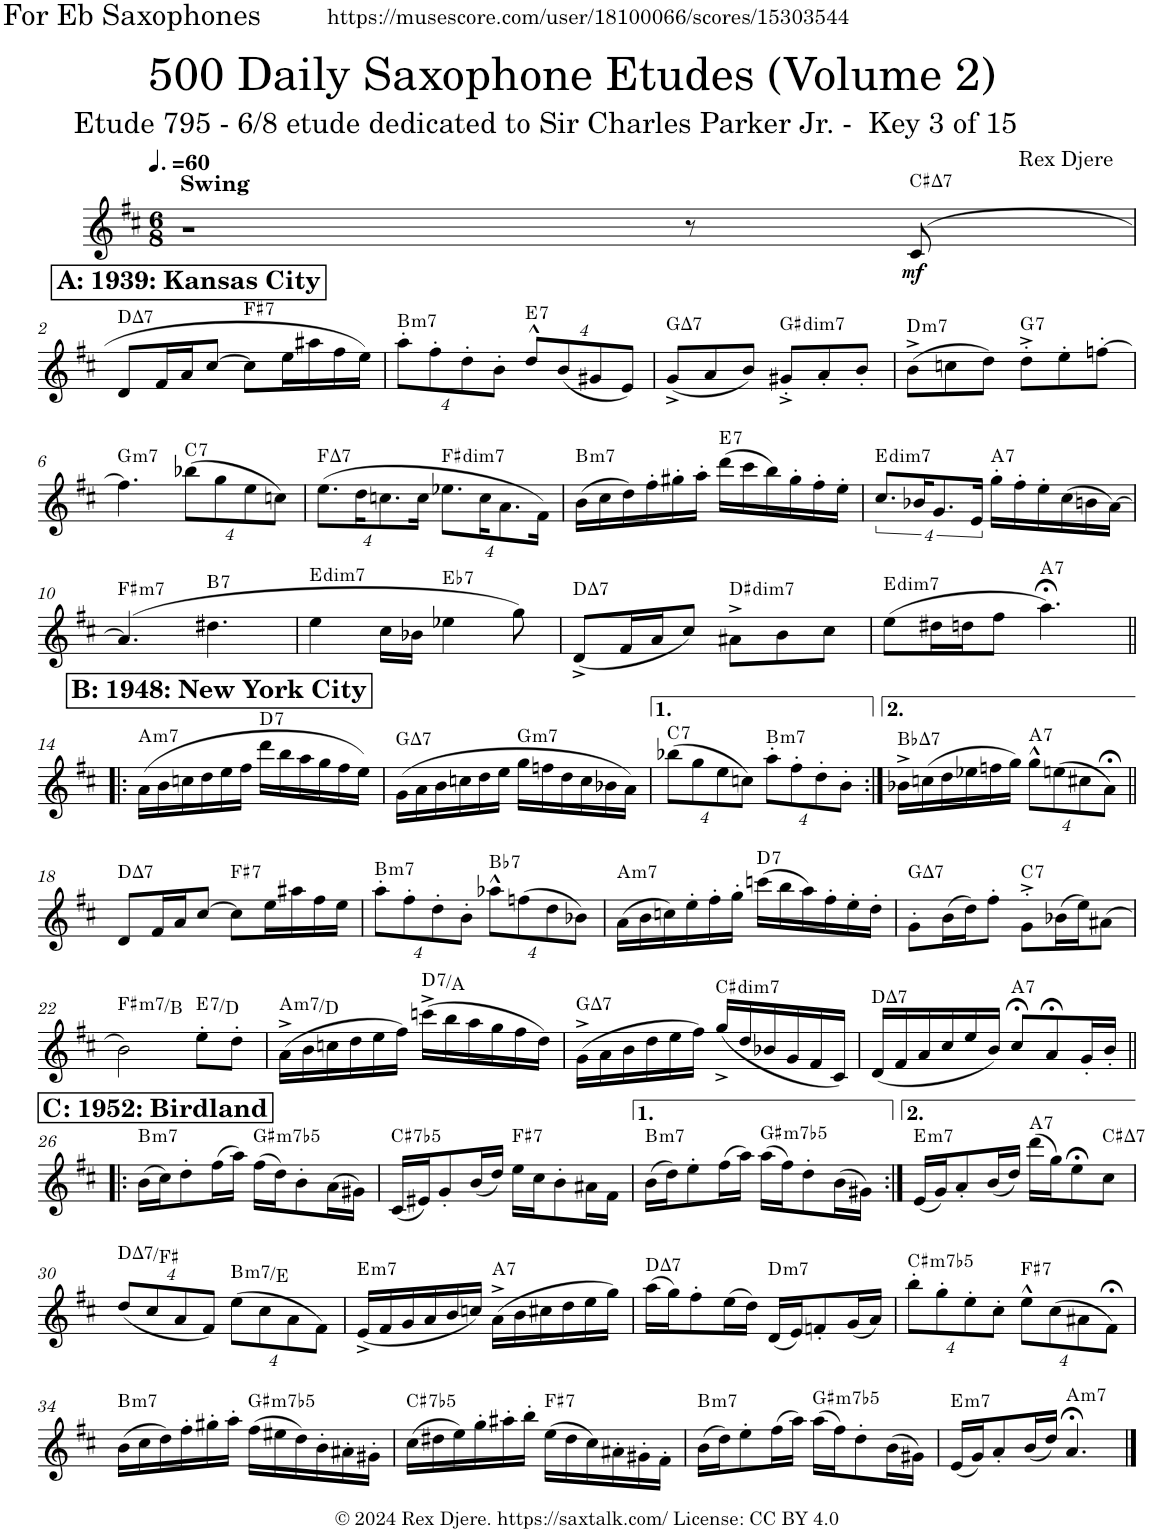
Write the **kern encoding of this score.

**kern	**dynam	**harte
*part1	*part1	*part1
*staff1	*staff1	*
*I"Alto Saxophone	*	*
*I'A. Sax.	*	*
*clefG2	*	*
*Trd5c9	*	*
*k[f#c#]	*	*
*M6/8	*	*
*MM90	*	*
=1	=1	=1
!LO:TX:a:B:t=Swing	!	!
2ra	.	.
8r	.	.
!	!LO:DY:b	!LO:H:kt=7
(8c#/	mf	C#:maj7
!!LO:LB:g=z
!!LO:REH:place=s1:a:B:cj:fs=14:t=A&colon; 1939&colon; Kansas City
=2	=2	=2
!	!	!LO:H:kt=7
8d/L	.	D:maj7
16f#/L	.	.
16a/J	.	.
[8cc#/J	.	.
!	!	!LO:H:kt=7
8cc#\L]	.	F#:7
16ee\L	.	.
16aa#X\	.	.
16ff#\	.	.
16ee\JJ)	.	.
=3	=3	=3
*Xbrackettup	*	*
!	!	!LO:H:kt=m7
32%3aa'\L	.	B:min7
32%3ff#'\	.	.
32%3dd'\	.	.
32%3b'\J	.	.
!	!	!LO:H:kt=7
32%3dd^^/L	.	E:7
(32%3b/	.	.
32%3g#X/	.	.
32%3e/J)	.	.
=4	=4	=4
!	!	!LO:H:kt=7
(8g^/L	.	G:maj7
8a/	.	.
8b/J)	.	.
!	!	!LO:H:kt=dim7
8g#X'^/L	.	G#:dim7
8a'/	.	.
8b'/J	.	.
=5	=5	=5
!	!	!LO:H:kt=m7
(8b^\L	.	D:min7
8ccn\	.	.
8dd\J)	.	.
!	!	!LO:H:kt=7
8dd'^\L	.	G:7
8ee'\	.	.
[8ffn'\J	.	.
!!LO:LB:g=z
=6	=6	=6
!	!	!LO:H:kt=m7
4.ff\]	.	G:min7
!	!	!LO:H:kt=7
(32%3bb-X\L	.	C:7
32%3gg\	.	.
32%3ee\	.	.
32%3ccn\J)	.	.
=7	=7	=7
!	!	!LO:H:kt=7
(32%3.ee\L	.	F:maj7
64%3dd\K	.	.
32%3.ccn\	.	.
64%3cc\Jk	.	.
!	!	!LO:H:kt=dim7
32%3.ee-X\L	.	F#:dim7
64%3cc\K	.	.
32%3.a\	.	.
64%3f#\Jk)	.	.
=8	=8	=8
!	!	!LO:H:kt=m7
(16b\LL	.	B:min7
16cc#\	.	.
16dd\)	.	.
16ff#'\	.	.
16gg#X'\	.	.
16aa'\JJ	.	.
!	!	!LO:H:kt=7
(16ddd\LL	.	E:7
16ccc#\	.	.
16bb\)	.	.
16gg#'\	.	.
16ff#'\	.	.
16ee'\JJ	.	.
=9	=9	=9
*brackettup	*	*
!	!	!LO:H:kt=dim7
32%3.cc#/L	.	E:dim7
64%3b-X/K	.	.
32%3.g/	.	.
64%3e/Jk	.	.
!	!	!LO:H:kt=7
16gg'\LL	.	A:7
16ff#'\	.	.
16ee'\	.	.
(16cc#\	.	.
16bn\	.	.
[16a\JJ)	.	.
!!LO:LB:g=z
=10	=10	=10
!	!	!LO:H:kt=m7
(4.a/]	.	F#:min7
!	!	!LO:H:kt=7
4.dd#X\	.	B:7
=11	=11	=11
!	!	!LO:H:kt=dim7
4ee\	.	E:dim7
16cc#\LL	.	.
16b-X\JJ	.	.
!	!	!LO:H:kt=7
4ee-X\	.	Eb:7
8gg\)	.	.
=12	=12	=12
!	!	!LO:H:kt=7
(8d^/L	.	D:maj7
16f#/L	.	.
16a/J	.	.
8cc#/J)	.	.
!	!	!LO:H:kt=dim7
8a#X^\L	.	D#:dim7
8b\	.	.
8cc#\J	.	.
=13	=13	=13
!	!	!LO:H:kt=dim7
(8ee\L	.	E:dim7
16dd#X\L	.	.
16ddn\J	.	.
8ff#\J	.	.
!	!	!LO:H:kt=7
4.aa;<\)	.	A:7
!!LO:LB:g=z
!!LO:REH:place=s1:a:B:cj:fs=14:t=B&colon; 1948&colon; New York City
=14!|:	=14!|:	=14!|:
!	!	!LO:H:kt=m7
(16a\LL	.	A:min7
16b\	.	.
16ccn\	.	.
16dd\	.	.
16ee\	.	.
16ff#\JJ	.	.
!	!	!LO:H:kt=7
16ddd\LL	.	D:7
16bb\	.	.
16aa\	.	.
16gg\	.	.
16ff#\	.	.
16ee\JJ)	.	.
=15	=15	=15
!	!	!LO:H:kt=7
(16g\LL	.	G:maj7
16a\	.	.
16b\	.	.
16ccn\	.	.
16dd\	.	.
16ee\JJ	.	.
!	!	!LO:H:kt=m7
16gg\LL	.	G:min7
16ffn\	.	.
16dd\	.	.
16cc\	.	.
16b-X\	.	.
16a\JJ)	.	.
=16	=16	=16
*Xbrackettup	*	*
!	!	!LO:H:kt=7
(32%3bb-X\L	.	C:7
32%3gg\	.	.
32%3ee\	.	.
32%3ccn\J)	.	.
!	!	!LO:H:kt=m7
32%3aa'\L	.	B:min7
32%3ff#'\	.	.
32%3dd'\	.	.
32%3b'\J	.	.
=17:|!	=17:|!	=17:|!
!	!	!LO:H:kt=7
16b-X^\LL	.	Bb:maj7
(16ccn\	.	.
16dd\	.	.
16ee-X\	.	.
16ffn\	.	.
16gg\JJ)	.	.
!	!	!LO:H:kt=7
32%3gg^^\L	.	A:7
(32%3een\	.	.
32%3cc#X\	.	.
32%3a;<\J)	.	.
!!LO:LB:g=z
=18||	=18||	=18||
!	!	!LO:H:kt=7
8d/L	.	D:maj7
16f#/L	.	.
16a/J	.	.
[8cc#/J	.	.
!	!	!LO:H:kt=7
8cc#\L]	.	F#:7
16ee\L	.	.
16aa#X\	.	.
16ff#\	.	.
16ee\JJ	.	.
=19	=19	=19
!	!	!LO:H:kt=m7
32%3aa'\L	.	B:min7
32%3ff#'\	.	.
32%3dd'\	.	.
32%3b'\J	.	.
!	!	!LO:H:kt=7
32%3aa-X^^\L	.	Bb:7
(32%3ffn\	.	.
32%3dd\	.	.
32%3b-X\J)	.	.
=20	=20	=20
!	!	!LO:H:kt=m7
(16a\LL	.	A:min7
16b\	.	.
16ccn\)	.	.
16ee'\	.	.
16ff#'\	.	.
16gg'\JJ	.	.
!	!	!LO:H:kt=7
(16cccn\LL	.	D:7
16bb\	.	.
16aa\)	.	.
16ff#'\	.	.
16ee'\	.	.
16dd'\JJ	.	.
=21	=21	=21
!	!	!LO:H:kt=7
8g'\L	.	G:maj7
(16b\L	.	.
16dd\J)	.	.
8ff#'\J	.	.
!	!	!LO:H:kt=7
8g^'\L	.	C:7
(16b-X\L	.	.
16ee\J)	.	.
(8a#X\J	.	.
!!LO:LB:g=z
=22	=22	=22
!	!	!LO:H:kt=m7
2b\)	.	F#:min7/4
!	!	!LO:H:kt=7
8ee'\L	.	E:7/b7
8dd'\J	.	.
=23	=23	=23
!	!	!LO:H:kt=m7
(16a^\LL	.	A:min7/4
16b\	.	.
16ccn\	.	.
16dd\	.	.
16ee\	.	.
16ff#\JJ)	.	.
!	!	!LO:H:kt=7
(16cccn^\LL	.	D:7/5
16bb\	.	.
16aa\	.	.
16gg\	.	.
16ff#\	.	.
16dd\JJ)	.	.
=24	=24	=24
!	!	!LO:H:kt=7
(16g^\LL	.	G:maj7
16a\	.	.
16b\	.	.
16dd\	.	.
16ee\	.	.
16ff#\JJ)	.	.
!	!	!LO:H:kt=dim7
(16gg^/LL	.	C#:dim7
16dd/	.	.
16b-X/	.	.
16g/	.	.
16f#/	.	.
16c#/JJ)	.	.
=25	=25	=25
!	!	!LO:H:kt=7
(16d/LL	.	D:maj7
16f#/	.	.
16a/	.	.
16cc#/	.	.
16ee/	.	.
16b/JJ)	.	.
!	!	!LO:H:kt=7
8cc#;</L	.	A:7
8a;</	.	.
16g'/L	.	.
16b'/JJ	.	.
!!LO:LB:g=z
!!LO:REH:place=s1:a:B:cj:fs=14:t=C&colon; 1952&colon; Birdland
=26!|:	=26!|:	=26!|:
!	!	!LO:H:kt=m7
(16b\LL	.	B:min7
16cc#\J)	.	.
8dd'\	.	.
(16ff#\L	.	.
16aa\JJ)	.	.
!	!	!LO:H:kt=m7b5
(16ff#\LL	.	G#:hdim7
16dd\J)	.	.
8b'\	.	.
(16a\L	.	.
16g#X\JJ)	.	.
=27	=27	=27
!	!	!LO:H:kt=7
(16c#/LL	.	C#:(3,b5,b7)
16e#X/J)	.	.
8g'/	.	.
(16b/L	.	.
16dd/JJ)	.	.
!	!	!LO:H:kt=7
16ee\LL	.	F#:7
16cc#\J	.	.
8b'\	.	.
16a#X\L	.	.
16f#\JJ	.	.
=28	=28	=28
!	!	!LO:H:kt=m7
(16b\LL	.	B:min7
16dd\J)	.	.
8ee'\	.	.
(16ff#\L	.	.
16aa\JJ)	.	.
!	!	!LO:H:kt=m7b5
(16aa\LL	.	G#:hdim7
16ff#\J)	.	.
8dd'\	.	.
(16b\L	.	.
16g#X\JJ)	.	.
=29:|!	=29:|!	=29:|!
!	!	!LO:H:kt=m7
(16e/LL	.	E:min7
16g/J)	.	.
8a'/	.	.
(16b/L	.	.
16dd/JJ)	.	.
!	!	!LO:H:kt=7
(16ddd\LL	.	A:7
16gg\J)	.	.
8ee;<\	.	.
!	!	!LO:H:kt=7
8cc#\J	.	C#:maj7
!!LO:LB:g=z
=30	=30	=30
!	!	!LO:H:kt=7
(32%3dd/L	.	D:maj7/3
32%3cc#/	.	.
32%3a/	.	.
32%3f#/J)	.	.
!	!	!LO:H:kt=m7
(32%3ee\L	.	B:min7/4
32%3cc#\	.	.
32%3a\	.	.
32%3f#\J)	.	.
=31	=31	=31
!	!	!LO:H:kt=m7
(16e^/LL	.	E:min7
16f#/	.	.
16g/	.	.
16a/	.	.
16b/	.	.
16ccn/JJ)	.	.
!	!	!LO:H:kt=7
(16a^\LL	.	A:7
16b\	.	.
16cc#X\	.	.
16dd\	.	.
16ee\	.	.
16gg\JJ)	.	.
=32	=32	=32
!	!	!LO:H:kt=7
(16aa\LL	.	D:maj7
16gg\J)	.	.
8ff#'\	.	.
(16ee\L	.	.
16dd\JJ)	.	.
!	!	!LO:H:kt=m7
(16d/LL	.	D:min7
16e/J)	.	.
8fn'/	.	.
(16g/L	.	.
16a/JJ)	.	.
=33	=33	=33
!	!	!LO:H:kt=m7b5
32%3bb'\L	.	C#:hdim7
32%3gg'\	.	.
32%3ee'\	.	.
32%3cc#'\J	.	.
!	!	!LO:H:kt=7
32%3ee^^\L	.	F#:7
(32%3cc#\	.	.
32%3a#X\	.	.
32%3f#;<\J)	.	.
!!LO:LB:g=z
=34	=34	=34
!	!	!LO:H:kt=m7
(16b\LL	.	B:min7
16cc#\	.	.
16dd\)	.	.
16ff#'\	.	.
16gg#X'\	.	.
16aa'\JJ	.	.
!	!	!LO:H:kt=m7b5
(16ff#\LL	.	G#:hdim7
16ee#X\	.	.
16dd\)	.	.
16b'\	.	.
16a#X'\	.	.
16g#X'\JJ	.	.
=35	=35	=35
!	!	!LO:H:kt=7
(16cc#\LL	.	C#:(3,b5,b7)
16dd#X\	.	.
16ee\)	.	.
16gg'\	.	.
16aa#X'\	.	.
16bb'\JJ	.	.
!	!	!LO:H:kt=7
(16ee\LL	.	F#:7
16dd#\	.	.
16cc#\)	.	.
16a#X'\	.	.
16g#X'\	.	.
16f#'\JJ	.	.
=36	=36	=36
!	!	!LO:H:kt=m7
(16b\LL	.	B:min7
16dd\J)	.	.
8ee'\	.	.
(16ff#\L	.	.
16aa\JJ)	.	.
!	!	!LO:H:kt=m7b5
(16aa\LL	.	G#:hdim7
16ff#\J)	.	.
8dd'\	.	.
(16b\L	.	.
16g#X\JJ)	.	.
=37	=37	=37
!	!	!LO:H:kt=m7
(16e/LL	.	E:min7
16g/J)	.	.
8a'/	.	.
(16b/L	.	.
16dd/JJ)	.	.
!	!	!LO:H:kt=m7
4.a;</	.	A:min7
==	==	==
*-	*-	*-
